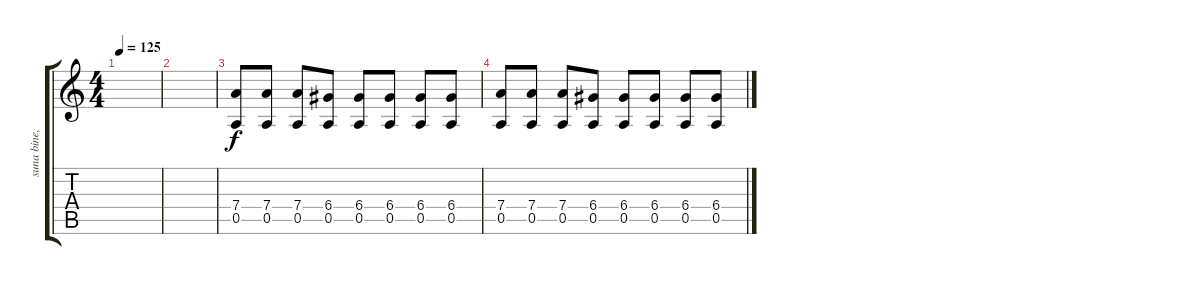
\track ("suna bine, cred:D" "suna bine,") {instrument overdrivenguitar}
\staff {score tabs}
\tuning (E4 B3 G3 D3 A2 E2) {hide}
\ts (4 4)
\tempo 125
\clef g2
\ks c
|
|
(7.4 0.5).8 (7.4 0.5).8 (7.4 0.5).8 (6.4 0.5).8 (6.4 0.5).8 (6.4 0.5).8 (6.4 0.5).8 (6.4 0.5).8 |
(7.4 0.5).8 (7.4 0.5).8 (7.4 0.5).8 (6.4 0.5).8 (6.4 0.5).8 (6.4 0.5).8 (6.4 0.5).8 (6.4 0.5).8
